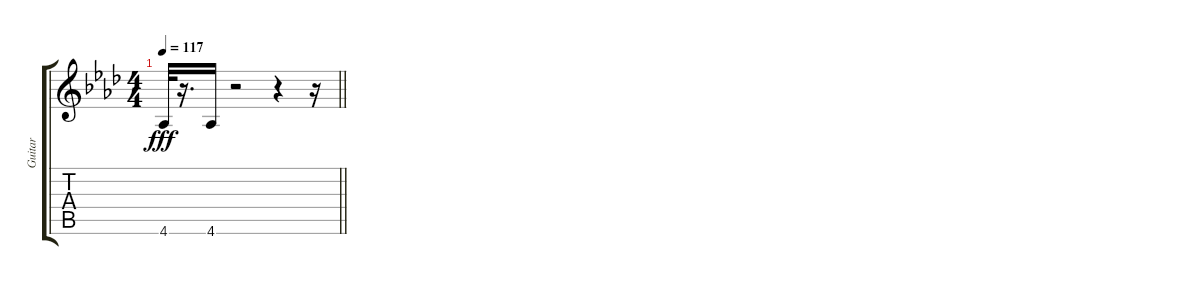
\track ("Guitar" "Guitar") {instrument electricguitarmuted}
\staff {score tabs}
\tuning (E4 B3 G3 D3 A2 E2) {hide}
\ts (4 4)
\tempo 117
\clef g2
\barLineRight lightlight
\ks ab
4.6.32{dy fff} r.16{d} 4.6.16 r.2 r.4 r.16
